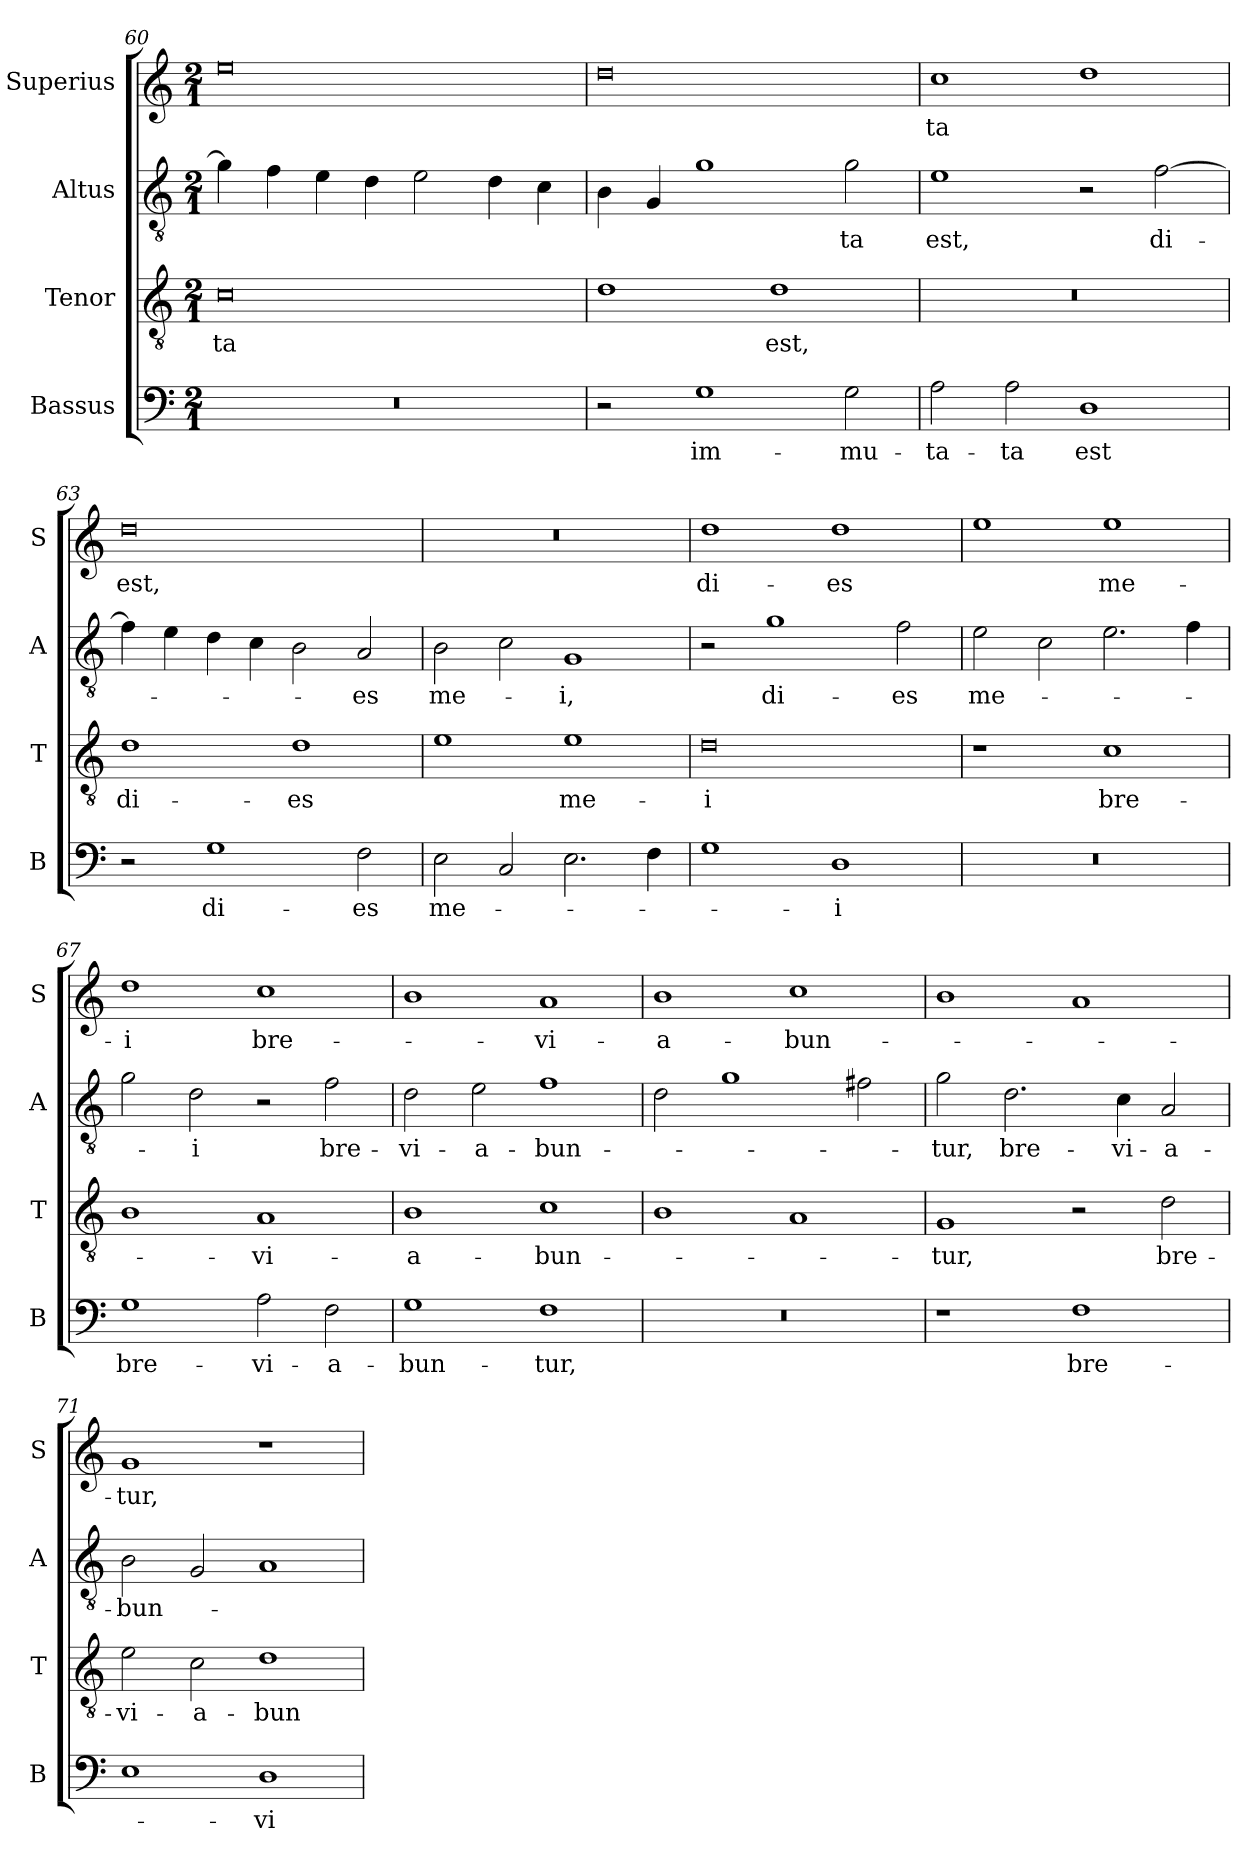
**kern	**text	**kern	**text	**kern	**text	**kern	**text
*part4	*part4	*part3	*part3	*part2	*part2	*part1	*part1
*staff4	*staff4	*staff3	*staff3	*staff2	*staff2	*staff1	*staff1
*I"Bassus	*	*I"Tenor	*	*I"Altus	*	*I"Superius	*
*I'B	*	*I'T	*	*I'A	*	*I'S	*
*clefF4	*	*clefGv2	*	*clefGv2	*	*clefG2	*
*k[]	*	*k[]	*	*k[]	*	*k[]	*
*M2/1	*	*M2/1	*	*M2/1	*	*M2/1	*
=60	=60	=60	=60	=60	=60	=60	=60
0r	.	0c	-ta	4g]	.	0ee	.
.	.	.	.	4f	.	.	.
.	.	.	.	4e	.	.	.
.	.	.	.	4d	.	.	.
.	.	.	.	2e	.	.	.
.	.	.	.	4d	.	.	.
.	.	.	.	4c	.	.	.
=61	=61	=61	=61	=61	=61	=61	=61
2r	.	1d	.	4B	.	0dd	.
.	.	.	.	4G	.	.	.
1G	im-	.	.	1g	.	.	.
.	.	1d	est,	.	.	.	.
2G	-mu-	.	.	2g	-ta	.	.
=62	=62	=62	=62	=62	=62	=62	=62
2A	-ta-	0r	.	1e	est,	1cc	-ta
2A	-ta	.	.	.	.	.	.
1D	est	.	.	2r	.	1dd	.
.	.	.	.	[2f	di-	.	.
=63	=63	=63	=63	=63	=63	=63	=63
2r	.	1d	di-	4f]	.	0dd	est,
.	.	.	.	4e	.	.	.
1G	di-	.	.	4d	.	.	.
.	.	.	.	4c	.	.	.
.	.	1d	-es	2B	.	.	.
2F	-es	.	.	2A	-es	.	.
=64	=64	=64	=64	=64	=64	=64	=64
2E	me-	1e	.	2B	me-	0r	.
2C	.	.	.	2c	.	.	.
2.E	.	1e	me-	1G	-i,	.	.
4F	.	.	.	.	.	.	.
=65	=65	=65	=65	=65	=65	=65	=65
1G	.	0d	-i	2r	.	1dd	di-
.	.	.	.	1g	di-	.	.
1D	-i	.	.	.	.	1dd	-es
.	.	.	.	2f	-es	.	.
=66	=66	=66	=66	=66	=66	=66	=66
0r	.	1r	.	2e	me-	1ee	.
.	.	.	.	2c	.	.	.
.	.	1c	bre-	2.e	.	1ee	me-
.	.	.	.	4f	.	.	.
=67	=67	=67	=67	=67	=67	=67	=67
1G	bre-	1B	.	2g	.	1dd	-i
.	.	.	.	2d	-i	.	.
2A	-vi-	1A	-vi-	2r	.	1cc	bre-
2F	-a-	.	.	2f	bre-	.	.
=68	=68	=68	=68	=68	=68	=68	=68
1G	-bun-	1B	-a-	2d	-vi-	1b	.
.	.	.	.	2e	-a-	.	.
1F	-tur,	1c	-bun-	1f	-bun-	1a	-vi-
=69	=69	=69	=69	=69	=69	=69	=69
0r	.	1B	.	2d	.	1b	-a-
.	.	.	.	1g	.	.	.
.	.	1A	.	.	.	1cc	-bun-
.	.	.	.	2f#X	.	.	.
=70	=70	=70	=70	=70	=70	=70	=70
1r	.	1G	-tur,	2g	-tur,	1b	.
.	.	.	.	2.d	bre-	.	.
1F	bre-	2r	.	.	.	1a	.
.	.	.	.	4c	-vi-	.	.
.	.	2d	bre-	2A	-a-	.	.
=71	=71	=71	=71	=71	=71	=71	=71
1E	.	2e	-vi-	2B	-bun-	1g	-tur,
.	.	2c	-a-	2G	.	.	.
1D	-vi-	1d	-bun-	1A	.	1r	.
=	=	=	=	=	=	=	=
*-	*-	*-	*-	*-	*-	*-	*-
